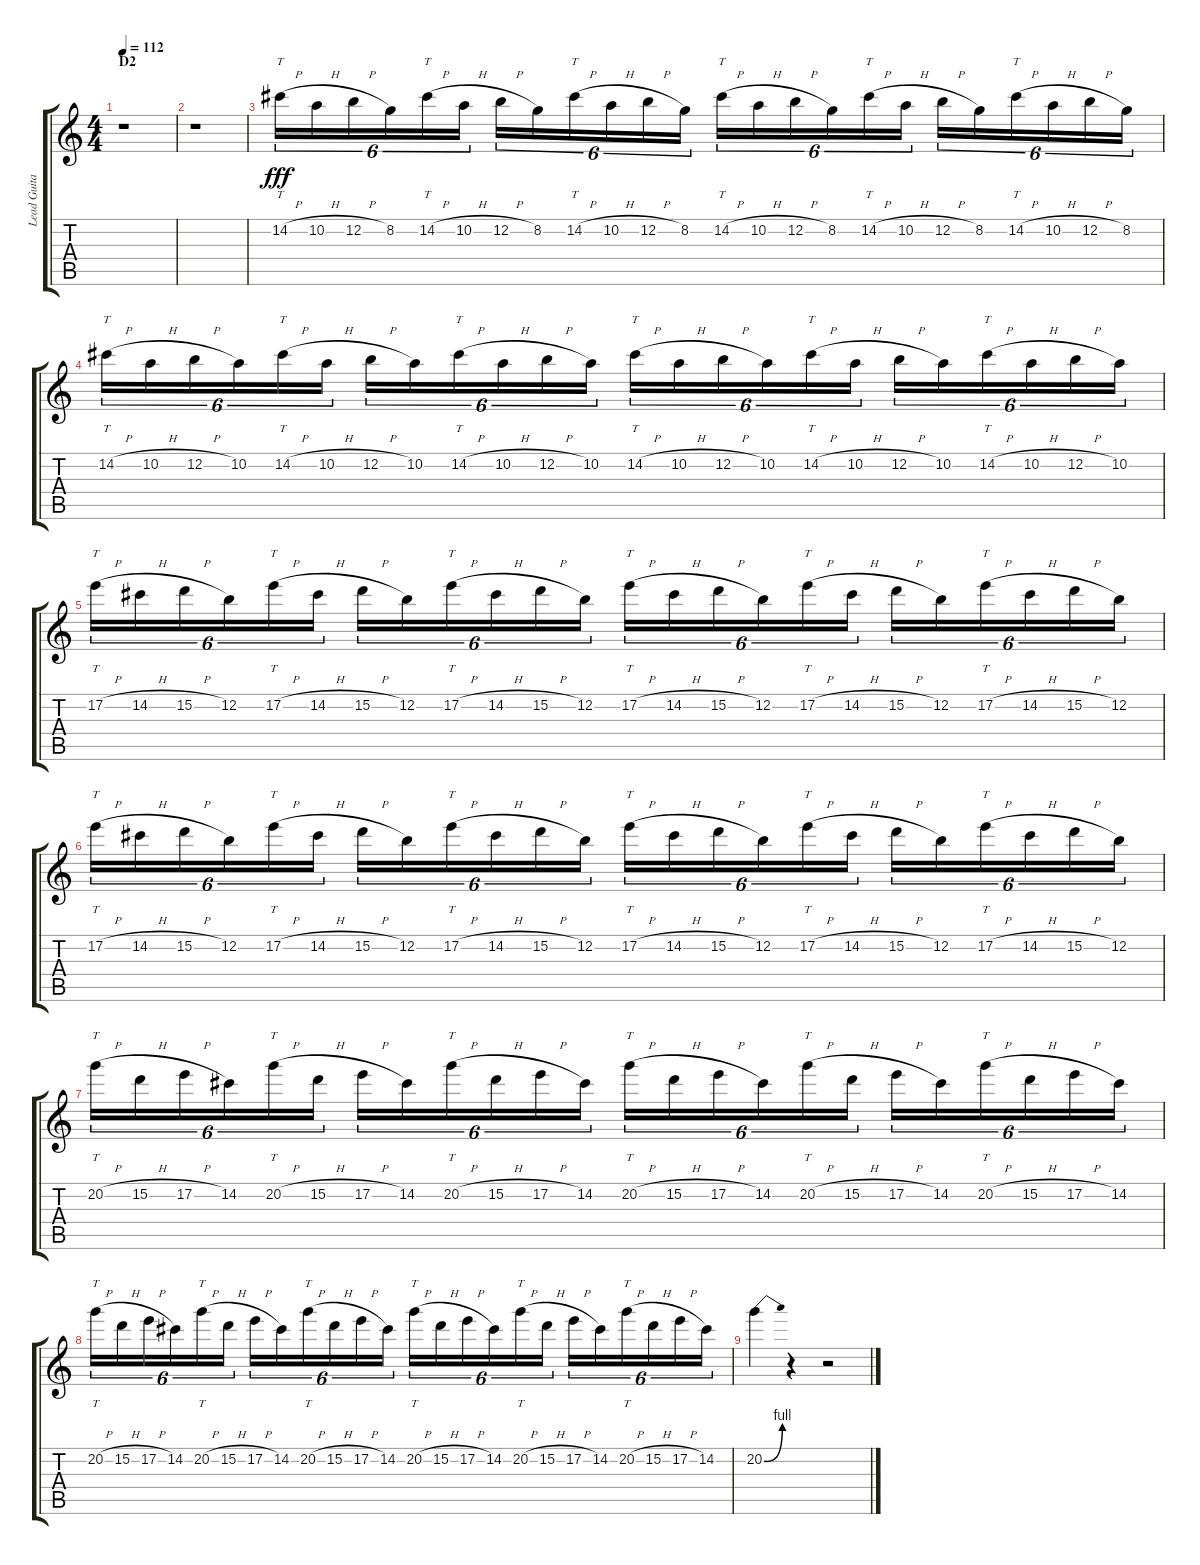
\track ("Lead Guitar 2" "Lead Guita") {instrument distortionguitar}
\staff {score tabs}
\tuning (E4 B3 G3 D3 A2 E2) {hide}
\ts (4 4)
\section ("" "D2")
\tempo 112
\clef g2
\ks c
r.1{dy f} |
r.1 |
14.2{h}.16{tt tu (6 4) dy fff} 10.2{h}.16{tu (6 4)} 12.2{h}.16{tu (6 4)} 8.2.16{tu (6 4)} 14.2{h}.16{tt tu (6 4)} 10.2{h}.16{tu (6 4)} 12.2{h}.16{tu (6 4)} 8.2.16{tu (6 4)} 14.2{h}.16{tt tu (6 4)} 10.2{h}.16{tu (6 4)} 12.2{h}.16{tu (6 4)} 8.2.16{tu (6 4)} 14.2{h}.16{tt tu (6 4)} 10.2{h}.16{tu (6 4)} 12.2{h}.16{tu (6 4)} 8.2.16{tu (6 4)} 14.2{h}.16{tt tu (6 4)} 10.2{h}.16{tu (6 4)} 12.2{h}.16{tu (6 4)} 8.2.16{tu (6 4)} 14.2{h}.16{tt tu (6 4)} 10.2{h}.16{tu (6 4)} 12.2{h}.16{tu (6 4)} 8.2.16{tu (6 4)} |
14.2{h}.16{tt tu (6 4)} 10.2{h}.16{tu (6 4)} 12.2{h}.16{tu (6 4)} 10.2.16{tu (6 4)} 14.2{h}.16{tt tu (6 4)} 10.2{h}.16{tu (6 4)} 12.2{h}.16{tu (6 4)} 10.2.16{tu (6 4)} 14.2{h}.16{tt tu (6 4)} 10.2{h}.16{tu (6 4)} 12.2{h}.16{tu (6 4)} 10.2.16{tu (6 4)} 14.2{h}.16{tt tu (6 4)} 10.2{h}.16{tu (6 4)} 12.2{h}.16{tu (6 4)} 10.2.16{tu (6 4)} 14.2{h}.16{tt tu (6 4)} 10.2{h}.16{tu (6 4)} 12.2{h}.16{tu (6 4)} 10.2.16{tu (6 4)} 14.2{h}.16{tt tu (6 4)} 10.2{h}.16{tu (6 4)} 12.2{h}.16{tu (6 4)} 10.2.16{tu (6 4)} |
17.2{h}.16{tt tu (6 4)} 14.2{h}.16{tu (6 4)} 15.2{h}.16{tu (6 4)} 12.2.16{tu (6 4)} 17.2{h}.16{tt tu (6 4)} 14.2{h}.16{tu (6 4)} 15.2{h}.16{tu (6 4)} 12.2.16{tu (6 4)} 17.2{h}.16{tt tu (6 4)} 14.2{h}.16{tu (6 4)} 15.2{h}.16{tu (6 4)} 12.2.16{tu (6 4)} 17.2{h}.16{tt tu (6 4)} 14.2{h}.16{tu (6 4)} 15.2{h}.16{tu (6 4)} 12.2.16{tu (6 4)} 17.2{h}.16{tt tu (6 4)} 14.2{h}.16{tu (6 4)} 15.2{h}.16{tu (6 4)} 12.2.16{tu (6 4)} 17.2{h}.16{tt tu (6 4)} 14.2{h}.16{tu (6 4)} 15.2{h}.16{tu (6 4)} 12.2.16{tu (6 4)} |
17.2{h}.16{tt tu (6 4)} 14.2{h}.16{tu (6 4)} 15.2{h}.16{tu (6 4)} 12.2.16{tu (6 4)} 17.2{h}.16{tt tu (6 4)} 14.2{h}.16{tu (6 4)} 15.2{h}.16{tu (6 4)} 12.2.16{tu (6 4)} 17.2{h}.16{tt tu (6 4)} 14.2{h}.16{tu (6 4)} 15.2{h}.16{tu (6 4)} 12.2.16{tu (6 4)} 17.2{h}.16{tt tu (6 4)} 14.2{h}.16{tu (6 4)} 15.2{h}.16{tu (6 4)} 12.2.16{tu (6 4)} 17.2{h}.16{tt tu (6 4)} 14.2{h}.16{tu (6 4)} 15.2{h}.16{tu (6 4)} 12.2.16{tu (6 4)} 17.2{h}.16{tt tu (6 4)} 14.2{h}.16{tu (6 4)} 15.2{h}.16{tu (6 4)} 12.2.16{tu (6 4)} |
20.2{h}.16{tt tu (6 4)} 15.2{h}.16{tu (6 4)} 17.2{h}.16{tu (6 4)} 14.2.16{tu (6 4)} 20.2{h}.16{tt tu (6 4)} 15.2{h}.16{tu (6 4)} 17.2{h}.16{tu (6 4)} 14.2.16{tu (6 4)} 20.2{h}.16{tt tu (6 4)} 15.2{h}.16{tu (6 4)} 17.2{h}.16{tu (6 4)} 14.2.16{tu (6 4)} 20.2{h}.16{tt tu (6 4)} 15.2{h}.16{tu (6 4)} 17.2{h}.16{tu (6 4)} 14.2.16{tu (6 4)} 20.2{h}.16{tt tu (6 4)} 15.2{h}.16{tu (6 4)} 17.2{h}.16{tu (6 4)} 14.2.16{tu (6 4)} 20.2{h}.16{tt tu (6 4)} 15.2{h}.16{tu (6 4)} 17.2{h}.16{tu (6 4)} 14.2.16{tu (6 4)} |
20.2{h}.16{tt tu (6 4)} 15.2{h}.16{tu (6 4)} 17.2{h}.16{tu (6 4)} 14.2.16{tu (6 4)} 20.2{h}.16{tt tu (6 4)} 15.2{h}.16{tu (6 4)} 17.2{h}.16{tu (6 4)} 14.2.16{tu (6 4)} 20.2{h}.16{tt tu (6 4)} 15.2{h}.16{tu (6 4)} 17.2{h}.16{tu (6 4)} 14.2.16{tu (6 4)} 20.2{h}.16{tt tu (6 4)} 15.2{h}.16{tu (6 4)} 17.2{h}.16{tu (6 4)} 14.2.16{tu (6 4)} 20.2{h}.16{tt tu (6 4)} 15.2{h}.16{tu (6 4)} 17.2{h}.16{tu (6 4)} 14.2.16{tu (6 4)} 20.2{h}.16{tt tu (6 4)} 15.2{h}.16{tu (6 4)} 17.2{h}.16{tu (6 4)} 14.2.16{tu (6 4)} |
20.2{be (bend 0 0 60 4)}.4 r.4 r.2
